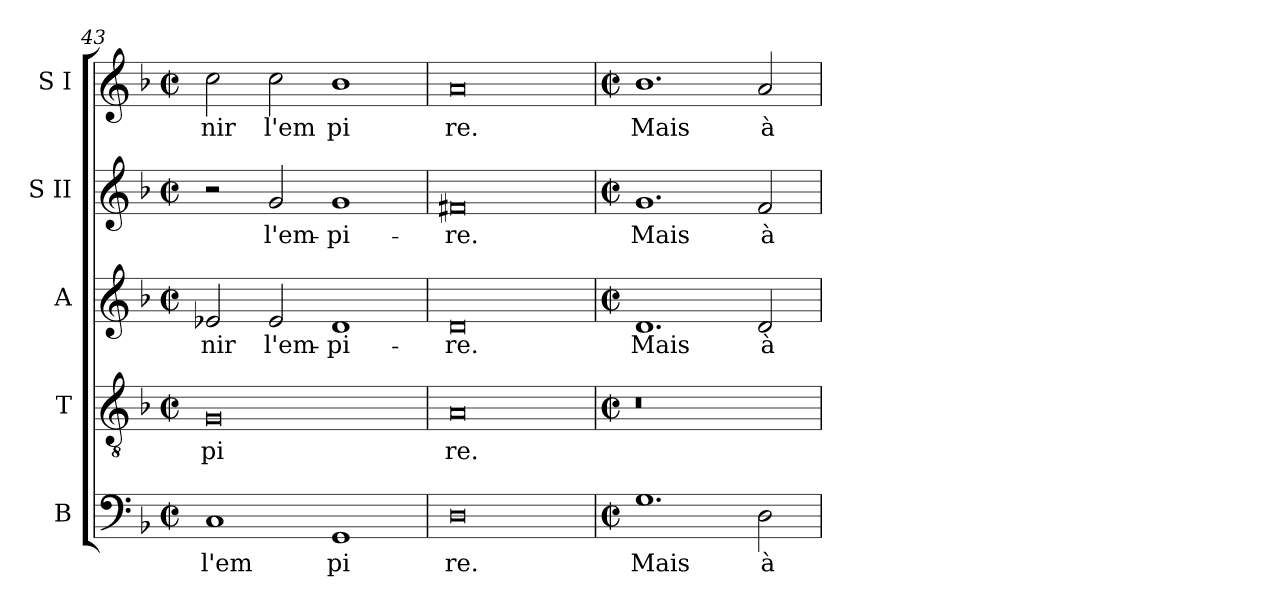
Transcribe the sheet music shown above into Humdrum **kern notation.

**kern	**text	**kern	**text	**kern	**text	**kern	**text	**kern	**text
*part5	*part5	*part4	*part4	*part3	*part3	*part2	*part2	*part1	*part1
*staff5	*staff5	*staff4	*staff4	*staff3	*staff3	*staff2	*staff2	*staff1	*staff1
*I"B	*	*I"T	*	*I"A	*	*I"S II	*	*I"S I	*
*clefF4	*	*clefGv2	*	*clefG2	*	*clefG2	*	*clefG2	*
*k[b-]	*	*k[b-]	*	*k[b-]	*	*k[b-]	*	*k[b-]	*
*F:	*	*F:	*	*F:	*	*F:	*	*F:	*
*M2/2	*	*M2/2	*	*M2/2	*	*M2/2	*	*M2/2	*
*met(c|)	*	*met(c|)	*	*met(c|)	*	*met(c|)	*	*met(c|)	*
=43	=43	=43	=43	=43	=43	=43	=43	=43	=43
!	!LO:LY:b:cj	!	!LO:LY:b:cj	!	!LO:LY:b:cj	!	!	!	!LO:LY:b:cj
1C	l'em	0G	pi	2e-X/	-nir	2r	.	2cc\	nir
!	!	!	!	!	!LO:LY:b:cj	!	!LO:LY:b:cj	!	!LO:LY:b:cj
.	.	.	.	2e-/	l'em-	2g/	l'em-	2cc\	l'em
!	!LO:LY:b:cj	!	!	!	!LO:LY:b:cj	!	!LO:LY:b:cj	!	!LO:LY:b:cj
1GG	pi	.	.	1d	-pi-	1g	-pi-	1b-	pi
=44	=44	=44	=44	=44	=44	=44	=44	=44	=44
!	!LO:LY:b:cj	!	!LO:LY:b:cj	!	!LO:LY:b:cj	!	!LO:LY:b:cj	!	!LO:LY:b:cj
0D	re.	0A	re.	0d	-re.	0f#X	-re.	0a	re.
!!LO:PB:g=z
=45	=45!	=45	=45!	=45	=45!	=45	=45!	=45!	=45!
*M2/2	*	*M2/2	*	*M2/2	*	*M2/2	*	*M2/2	*
*met(c|)	*	*met(c|)	*	*met(c|)	*	*met(c|)	*	*met(c|)	*
!	!LO:LY:b:cj	!	!	!	!LO:LY:b:cj	!	!LO:LY:b:cj	!	!LO:LY:b:cj
1.G	Mais	0r	.	1.d	Mais	1.g	Mais	1.b-	Mais
!	!LO:LY:b:cj	!	!	!	!LO:LY:b:cj	!	!LO:LY:b:cj	!	!LO:LY:b:cj
2D\	à	.	.	2d/	à	2f/	à	2a/	à
=	=	=	=	=	=	=	=	=	=
*-	*-	*-	*-	*-	*-	*-	*-	*-	*-
